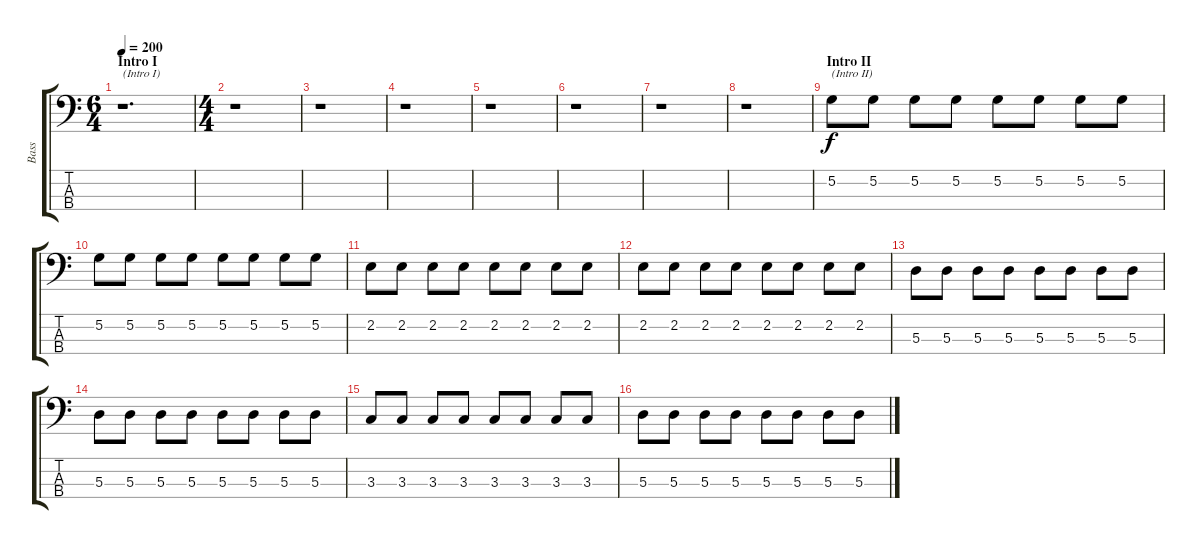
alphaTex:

\track ("Bass" "Bass") {instrument electricbasspick}
\staff {score tabs}
\tuning (G2 D2 A1 E1) {hide}
\ts (6 4)
\section ("" "Intro I")
\tempo 200
\clef f4
\ks c
r.1{d txt "(Intro I)" dy f instrument electricbasspick} |
\ts (4 4)
r.1 |
r.1 |
r.1 |
r.1 |
r.1 |
r.1 |
r.1 |
\section ("" "Intro II")
5.2.8{txt "(Intro II)"} 5.2.8 5.2.8 5.2.8 5.2.8 5.2.8 5.2.8 5.2.8 |
5.2.8 5.2.8 5.2.8 5.2.8 5.2.8 5.2.8 5.2.8 5.2.8 |
2.2.8 2.2.8 2.2.8 2.2.8 2.2.8 2.2.8 2.2.8 2.2.8 |
2.2.8 2.2.8 2.2.8 2.2.8 2.2.8 2.2.8 2.2.8 2.2.8 |
5.3.8 5.3.8 5.3.8 5.3.8 5.3.8 5.3.8 5.3.8 5.3.8 |
5.3.8 5.3.8 5.3.8 5.3.8 5.3.8 5.3.8 5.3.8 5.3.8 |
3.3.8 3.3.8 3.3.8 3.3.8 3.3.8 3.3.8 3.3.8 3.3.8 |
5.3.8 5.3.8 5.3.8 5.3.8 5.3.8 5.3.8 5.3.8 5.3.8
